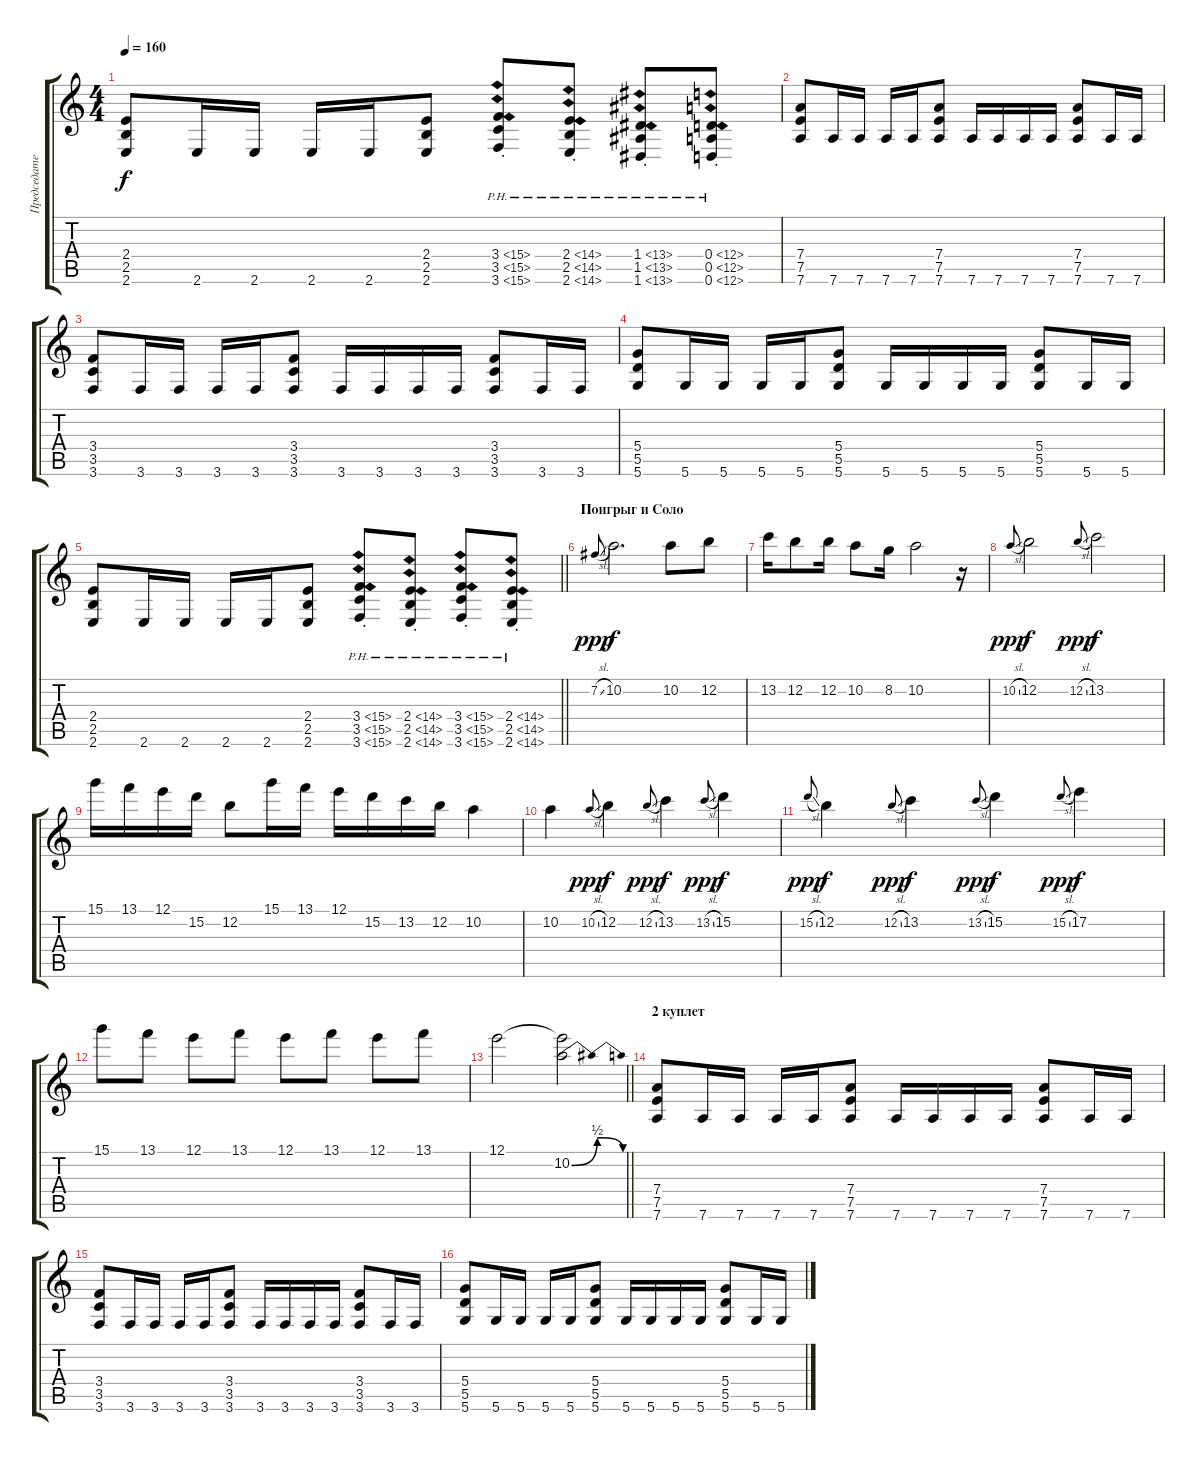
\track ("Председатель" "Председате") {instrument acousticguitarsteel}
\staff {score tabs}
\tuning (E4 B3 G3 D3 A2 D2) {hide}
\ts (4 4)
\tempo 160
\clef g2
\ks c
(2.4 2.5 2.6).8{dy f} 2.6.16 2.6.16 2.6.16 2.6.16 (2.4 2.5 2.6).8 (3.4{ph 12 st} 3.5{ph 12 st} 3.6{ph 12 st}).8 (2.4{ph 12 st} 2.5{ph 12 st} 2.6{ph 12 st}).8 (1.4{ph 12 st} 1.5{ph 12 st} 1.6{ph 12 st}).8 (0.4{ph 12 st} 0.5{ph 12 st} 0.6{ph 12 st}).8 |
(7.4 7.5 7.6).8 7.6.16 7.6.16 7.6.16 7.6.16 (7.4 7.5 7.6).8 7.6.16 7.6.16 7.6.16 7.6.16 (7.4 7.5 7.6).8 7.6.16 7.6.16 |
(3.4 3.5 3.6).8 3.6.16 3.6.16 3.6.16 3.6.16 (3.4 3.5 3.6).8 3.6.16 3.6.16 3.6.16 3.6.16 (3.4 3.5 3.6).8 3.6.16 3.6.16 |
(5.4 5.5 5.6).8 5.6.16 5.6.16 5.6.16 5.6.16 (5.4 5.5 5.6).8 5.6.16 5.6.16 5.6.16 5.6.16 (5.4 5.5 5.6).8 5.6.16 5.6.16 |
\barLineRight lightlight
(2.4 2.5 2.6).8 2.6.16 2.6.16 2.6.16 2.6.16 (2.4 2.5 2.6).8 (3.4{ph 12 st} 3.5{ph 12 st} 3.6{ph 12 st}).8 (2.4{ph 12 st} 2.5{ph 12 st} 2.6{ph 12 st}).8 (3.4{ph 12 st} 3.5{ph 12 st} 3.6{ph 12 st}).8 (2.4{ph 12 st} 2.5{ph 12 st} 2.6{ph 12 st}).8 |
\section ("" "Поигрыг и Соло")
7.2{sl}.8{gr onbeat dy ppp} 10.2.2{d dy f volume 16} 10.2.8 12.2.8 |
13.2.16 12.2.8 12.2.16 10.2.8 8.2.16 10.2.2 r.16 |
10.2{sl}.8{gr onbeat dy ppp} 12.2.2{dy f} 12.2{sl}.8{gr onbeat dy ppp} 13.2.2{dy f} |
15.1.16 13.1.16 12.1.16 15.2.16 12.2.8 15.1.16 13.1.16 12.1.16 15.2.16 13.2.16 12.2.16 10.2.4 |
10.2.4 10.2{sl}.8{gr onbeat dy ppp} 12.2.4{dy f} 12.2{sl}.8{gr onbeat dy ppp} 13.2.4{dy f} 13.2{sl}.8{gr onbeat dy ppp} 15.2.4{dy f} |
15.2{sl}.8{gr onbeat dy ppp} 12.2.4{dy f} 12.2{sl}.8{gr onbeat dy ppp} 13.2.4{dy f} 13.2{sl}.8{gr onbeat dy ppp} 15.2.4{dy f} 15.2{sl}.8{gr onbeat dy ppp} 17.2.4{dy f} |
15.1.8 13.1.8 12.1.8 13.1.8 12.1.8 13.1.8 12.1.8 13.1.8 |
\barLineRight lightlight
12.1.2 (12.1{t} 10.2{be (bendrelease 0 0 15 2 15 2 60 0)}).2 |
\section ("" "2 куплет")
(7.4 7.5 7.6).8{volume 14} 7.6.16 7.6.16 7.6.16 7.6.16 (7.4 7.5 7.6).8 7.6.16 7.6.16 7.6.16 7.6.16 (7.4 7.5 7.6).8 7.6.16 7.6.16 |
(3.4 3.5 3.6).8 3.6.16 3.6.16 3.6.16 3.6.16 (3.4 3.5 3.6).8 3.6.16 3.6.16 3.6.16 3.6.16 (3.4 3.5 3.6).8 3.6.16 3.6.16 |
(5.4 5.5 5.6).8 5.6.16 5.6.16 5.6.16 5.6.16 (5.4 5.5 5.6).8 5.6.16 5.6.16 5.6.16 5.6.16 (5.4 5.5 5.6).8 5.6.16 5.6.16
